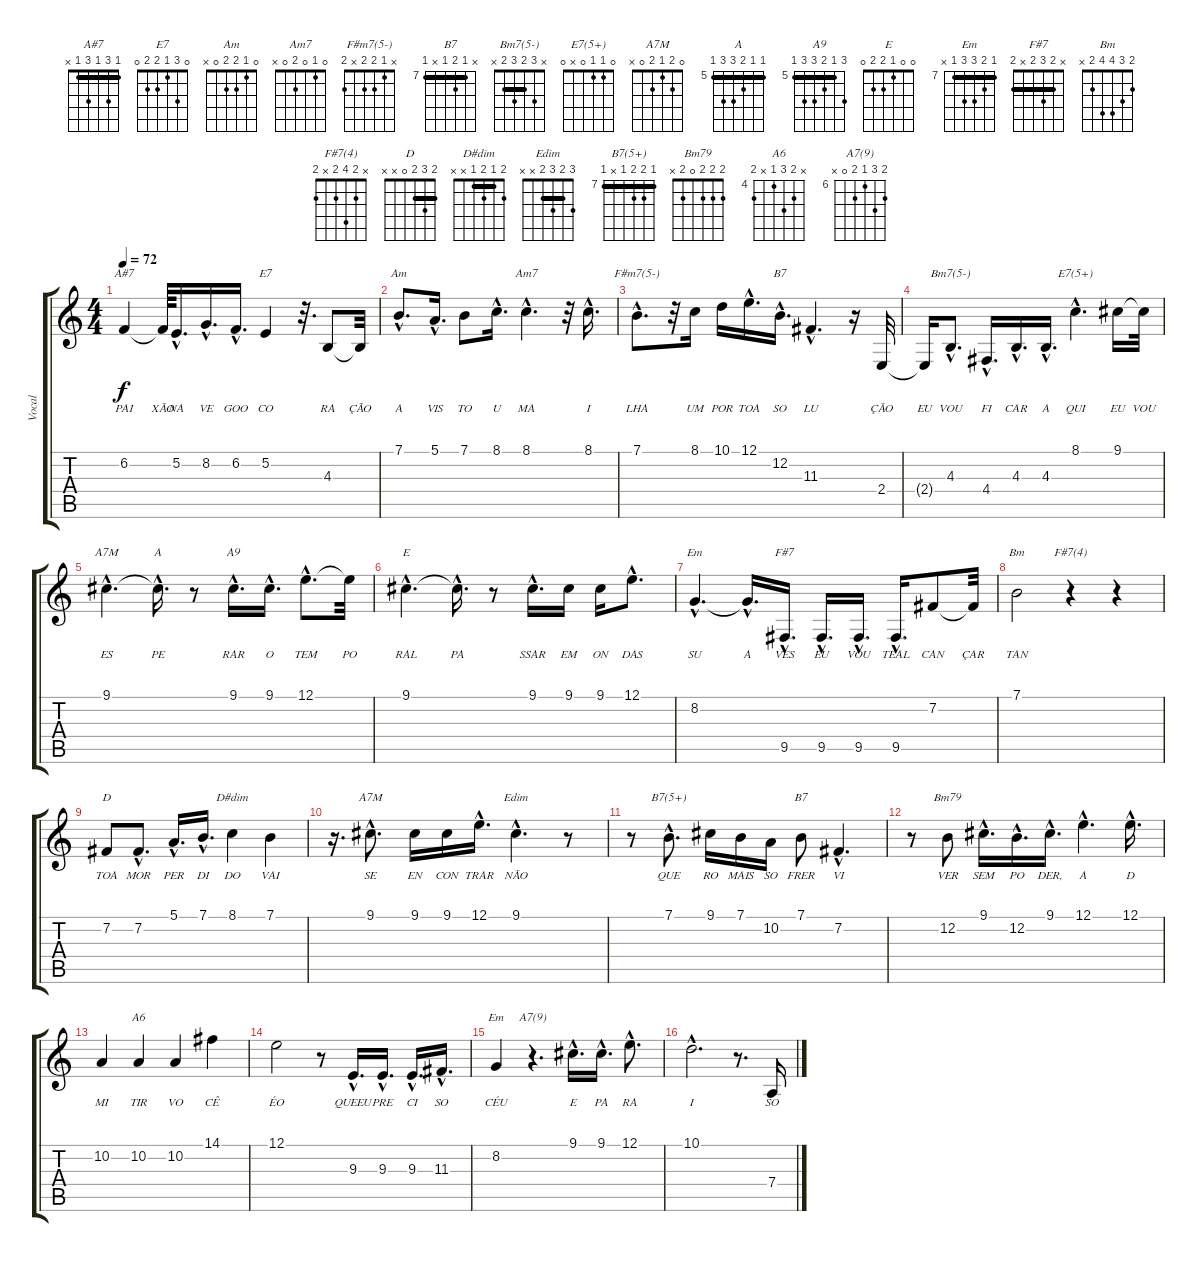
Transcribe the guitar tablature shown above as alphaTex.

\track ("Vocal" "Vocal") {instrument flute}
\staff {score tabs}
\tuning (E4 B3 G3 D3 A2 E2) {hide}
\chord ("A#7" 1 3 1 3 1 x) {barre 1}
\chord ("E7" 0 3 1 2 2 0)
\chord ("Am" 0 1 2 2 0 x)
\chord ("Am7" 0 1 0 2 0 x)
\chord ("F#m7(5-)" x 1 2 2 x 2)
\chord ("B7" 2 0 2 1 2 x)
\chord ("Bm7(5-)" x 3 2 3 2 x) {barre 2}
\chord ("E7(5+)" 0 1 1 0 x 0)
\chord ("A7M" x 5 6 6 x 5) {firstfret 2 barre 5}
\chord ("A" 5 5 6 7 7 5) {firstfret 5 barre 5}
\chord ("A9" 7 5 6 7 7 5) {firstfret 5 barre 5}
\chord ("E" 0 0 1 2 2 0)
\chord ("Em" 7 8 9 9 7 0) {firstfret 7 barre 7}
\chord ("F#7" x 2 3 2 x 2) {barre 2}
\chord ("Bm" 2 3 4 4 2 x) {barre 0}
\chord ("F#7(4)" x 2 4 2 x 2) {barre 0}
\chord ("D" 2 3 2 0 x x) {barre 2}
\chord ("D#dim" 2 1 2 1 x x) {barre 1}
\chord ("A7M" 0 2 1 2 0 x)
\chord ("Edim" 3 2 3 2 x x) {barre 2}
\chord ("B7(5+)" 7 8 8 7 x 7) {firstfret 7 barre 7}
\chord ("B7" x 7 8 7 x 7) {firstfret 7 barre 7}
\chord ("Bm79" 2 2 2 0 2 x) {barre 0}
\chord ("A6" x 5 6 4 x 5) {firstfret 4}
\chord ("Em" 7 8 9 9 7 x) {firstfret 7 barre 7}
\chord ("A7(9)" 7 8 6 7 0 x) {firstfret 6}
\ts (4 4)
\tempo 72
\clef g2
\ks aminor
6.2.4{ch "A#7" lyrics (0 "PAI") lyrics (1 "") lyrics (2 "") lyrics (3 "") lyrics (4 "") dy f} 6.2{t}.64{lyrics (0 "XÃO") lyrics (1 "") lyrics (2 "") lyrics (3 "") lyrics (4 "")} 5.2{hac}.16{d lyrics (0 "NA") lyrics (1 "") lyrics (2 "") lyrics (3 "") lyrics (4 "")} 8.2{hac}.16{d lyrics (0 "VE") lyrics (1 "") lyrics (2 "") lyrics (3 "") lyrics (4 "")} 6.2{hac}.16{d lyrics (0 "GOO") lyrics (1 "") lyrics (2 "") lyrics (3 "") lyrics (4 "")} 5.2.4{ch "E7" lyrics (0 "CO") lyrics (1 "") lyrics (2 "") lyrics (3 "") lyrics (4 "")} r.32{d} 4.3.8{lyrics (0 "RA") lyrics (1 "") lyrics (2 "") lyrics (3 "") lyrics (4 "")} 4.3{t}.32{lyrics (0 "ÇÃO") lyrics (1 "") lyrics (2 "") lyrics (3 "") lyrics (4 "")} |
7.1{hac}.8{d ch "Am" lyrics (0 "A") lyrics (1 "") lyrics (2 "") lyrics (3 "") lyrics (4 "")} 5.1{hac}.16{d lyrics (0 "VIS") lyrics (1 "") lyrics (2 "") lyrics (3 "") lyrics (4 "")} 7.1.8{lyrics (0 "TO") lyrics (1 "") lyrics (2 "") lyrics (3 "") lyrics (4 "")} 8.1{hac}.16{d lyrics (0 "U") lyrics (1 "") lyrics (2 "") lyrics (3 "") lyrics (4 "")} 8.1{hac}.4{d ch "Am7" lyrics (0 "MA") lyrics (1 "") lyrics (2 "") lyrics (3 "") lyrics (4 "")} r.32 8.1{hac}.16{d lyrics (0 "I") lyrics (1 "") lyrics (2 "") lyrics (3 "") lyrics (4 "")} |
7.1{hac}.8{d ch "F#m7(5-)" lyrics (0 "LHA") lyrics (1 "") lyrics (2 "") lyrics (3 "") lyrics (4 "")} r.32 8.1.16{lyrics (0 "UM") lyrics (1 "") lyrics (2 "") lyrics (3 "") lyrics (4 "")} 10.1.16{lyrics (0 "POR") lyrics (1 "") lyrics (2 "") lyrics (3 "") lyrics (4 "")} 12.1{hac}.16{d lyrics (0 "TOA") lyrics (1 "") lyrics (2 "") lyrics (3 "") lyrics (4 "")} 12.2{hac}.16{d ch "B7" lyrics (0 "SO") lyrics (1 "") lyrics (2 "") lyrics (3 "") lyrics (4 "")} 11.3{hac}.4{d lyrics (0 "LU") lyrics (1 "") lyrics (2 "") lyrics (3 "") lyrics (4 "")} r.16 2.4.32{lyrics (0 "ÇÃO") lyrics (1 "") lyrics (2 "") lyrics (3 "") lyrics (4 "")} |
2.4{t}.16{lyrics (0 "EU") lyrics (1 "") lyrics (2 "") lyrics (3 "") lyrics (4 "")} 4.3{hac}.8{d ch "Bm7(5-)" lyrics (0 "VOU") lyrics (1 "") lyrics (2 "") lyrics (3 "") lyrics (4 "")} 4.4{hac}.16{d lyrics (0 "FI") lyrics (1 "") lyrics (2 "") lyrics (3 "") lyrics (4 "")} 4.3{hac}.16{d lyrics (0 "CAR") lyrics (1 "") lyrics (2 "") lyrics (3 "") lyrics (4 "")} 4.3{hac}.16{d lyrics (0 "A") lyrics (1 "") lyrics (2 "") lyrics (3 "") lyrics (4 "")} 8.1{hac}.4{d ch "E7(5+)" lyrics (0 "QUI") lyrics (1 "") lyrics (2 "") lyrics (3 "") lyrics (4 "")} 9.1.16{lyrics (0 "EU") lyrics (1 "") lyrics (2 "") lyrics (3 "") lyrics (4 "")} 9.1{t}.32{lyrics (0 "VOU") lyrics (1 "") lyrics (2 "") lyrics (3 "") lyrics (4 "")} |
9.1{hac}.4{d ch "A7M" lyrics (0 "ES") lyrics (1 "") lyrics (2 "") lyrics (3 "") lyrics (4 "")} 9.1{hac t}.16{d ch "A" lyrics (0 "PE") lyrics (1 "") lyrics (2 "") lyrics (3 "") lyrics (4 "")} r.8 9.1{hac}.16{d ch "A9" lyrics (0 "RAR") lyrics (1 "") lyrics (2 "") lyrics (3 "") lyrics (4 "")} 9.1{hac}.16{d lyrics (0 "O") lyrics (1 "") lyrics (2 "") lyrics (3 "") lyrics (4 "")} 12.1{hac}.8{d lyrics (0 "TEM") lyrics (1 "") lyrics (2 "") lyrics (3 "") lyrics (4 "")} 12.1{t}.32{lyrics (0 "PO") lyrics (1 "") lyrics (2 "") lyrics (3 "") lyrics (4 "")} |
9.1{hac}.4{d ch "E" lyrics (0 "RAL") lyrics (1 "") lyrics (2 "") lyrics (3 "") lyrics (4 "")} 9.1{hac t}.16{d lyrics (0 "PA") lyrics (1 "") lyrics (2 "") lyrics (3 "") lyrics (4 "")} r.8 9.1{hac}.16{d lyrics (0 "SSAR") lyrics (1 "") lyrics (2 "") lyrics (3 "") lyrics (4 "")} 9.1.16{lyrics (0 "EM") lyrics (1 "") lyrics (2 "") lyrics (3 "") lyrics (4 "")} 9.1.16{lyrics (0 "ON") lyrics (1 "") lyrics (2 "") lyrics (3 "") lyrics (4 "")} 12.1{hac}.8{d lyrics (0 "DAS") lyrics (1 "") lyrics (2 "") lyrics (3 "") lyrics (4 "")} |
8.2{hac}.4{d ch "Em" lyrics (0 "SU") lyrics (1 "") lyrics (2 "") lyrics (3 "") lyrics (4 "")} 8.2{hac t}.16{d lyrics (0 "A") lyrics (1 "") lyrics (2 "") lyrics (3 "") lyrics (4 "")} 9.5{hac}.16{d ch "F#7" lyrics (0 "VES") lyrics (1 "") lyrics (2 "") lyrics (3 "") lyrics (4 "")} 9.5{hac}.16{d lyrics (0 "EU") lyrics (1 "") lyrics (2 "") lyrics (3 "") lyrics (4 "")} 9.5{hac}.16{d lyrics (0 "VOU") lyrics (1 "") lyrics (2 "") lyrics (3 "") lyrics (4 "")} 9.5{hac}.16{d lyrics (0 "TEAL") lyrics (1 "") lyrics (2 "") lyrics (3 "") lyrics (4 "")} 7.2.8{lyrics (0 "CAN") lyrics (1 "") lyrics (2 "") lyrics (3 "") lyrics (4 "")} 7.2{t}.32{lyrics (0 "ÇAR") lyrics (1 "") lyrics (2 "") lyrics (3 "") lyrics (4 "")} |
7.1.2{ch "Bm" lyrics (0 "TAN") lyrics (1 "") lyrics (2 "") lyrics (3 "") lyrics (4 "")} r.4{ch "F#7(4)"} r.4 |
7.2.8{ch "D" lyrics (0 "TOA") lyrics (1 "") lyrics (2 "") lyrics (3 "") lyrics (4 "")} 7.2{hac}.8{d lyrics (0 "MOR") lyrics (1 "") lyrics (2 "") lyrics (3 "") lyrics (4 "")} 5.1{hac}.16{d lyrics (0 "PER") lyrics (1 "") lyrics (2 "") lyrics (3 "") lyrics (4 "")} 7.1{hac}.16{d lyrics (0 "DI") lyrics (1 "") lyrics (2 "") lyrics (3 "") lyrics (4 "")} 8.1.4{ch "D#dim" lyrics (0 "DO") lyrics (1 "") lyrics (2 "") lyrics (3 "") lyrics (4 "")} 7.1.4{lyrics (0 "VAI") lyrics (1 "") lyrics (2 "") lyrics (3 "") lyrics (4 "")} |
r.16{d} 9.1{hac}.8{d ch "A7M" lyrics (0 "SE") lyrics (1 "") lyrics (2 "") lyrics (3 "") lyrics (4 "")} 9.1.16{lyrics (0 "EN") lyrics (1 "") lyrics (2 "") lyrics (3 "") lyrics (4 "")} 9.1.16{lyrics (0 "CON") lyrics (1 "") lyrics (2 "") lyrics (3 "") lyrics (4 "")} 12.1{hac}.16{d lyrics (0 "TRAR") lyrics (1 "") lyrics (2 "") lyrics (3 "") lyrics (4 "")} 9.1{hac}.4{d ch "Edim" lyrics (0 "NÃO") lyrics (1 "") lyrics (2 "") lyrics (3 "") lyrics (4 "")} r.8 |
r.8 7.1{hac}.8{d ch "B7(5+)" lyrics (0 "QUE") lyrics (1 "") lyrics (2 "") lyrics (3 "") lyrics (4 "")} 9.1.16{lyrics (0 "RO") lyrics (1 "") lyrics (2 "") lyrics (3 "") lyrics (4 "")} 7.1.16{lyrics (0 "MAIS") lyrics (1 "") lyrics (2 "") lyrics (3 "") lyrics (4 "")} 10.2.16{lyrics (0 "SO") lyrics (1 "") lyrics (2 "") lyrics (3 "") lyrics (4 "")} 7.1.8{ch "B7" lyrics (0 "FRER") lyrics (1 "") lyrics (2 "") lyrics (3 "") lyrics (4 "")} 7.2{hac}.4{d lyrics (0 "VI") lyrics (1 "") lyrics (2 "") lyrics (3 "") lyrics (4 "")} |
r.8 12.2.8{ch "Bm79" lyrics (0 "VER") lyrics (1 "") lyrics (2 "") lyrics (3 "") lyrics (4 "")} 9.1{hac}.16{d lyrics (0 "SEM") lyrics (1 "") lyrics (2 "") lyrics (3 "") lyrics (4 "")} 12.2{hac}.16{d lyrics (0 "PO") lyrics (1 "") lyrics (2 "") lyrics (3 "") lyrics (4 "")} 9.1{hac}.16{d lyrics (0 "DER,") lyrics (1 "") lyrics (2 "") lyrics (3 "") lyrics (4 "")} 12.1{hac}.4{d lyrics (0 "A") lyrics (1 "") lyrics (2 "") lyrics (3 "") lyrics (4 "")} 12.1{hac}.16{d lyrics (0 "D") lyrics (1 "") lyrics (2 "") lyrics (3 "") lyrics (4 "")} |
10.2.4{lyrics (0 "MI") lyrics (1 "") lyrics (2 "") lyrics (3 "") lyrics (4 "")} 10.2.4{ch "A6" lyrics (0 "TIR") lyrics (1 "") lyrics (2 "") lyrics (3 "") lyrics (4 "")} 10.2.4{lyrics (0 "VO") lyrics (1 "") lyrics (2 "") lyrics (3 "") lyrics (4 "")} 14.1.4{lyrics (0 "CÊ") lyrics (1 "") lyrics (2 "") lyrics (3 "") lyrics (4 "")} |
12.1.2{lyrics (0 "ÉO") lyrics (1 "") lyrics (2 "") lyrics (3 "") lyrics (4 "")} r.8 9.3{hac}.16{d lyrics (0 "QUEEU") lyrics (1 "") lyrics (2 "") lyrics (3 "") lyrics (4 "")} 9.3{hac}.16{d lyrics (0 "PRE") lyrics (1 "") lyrics (2 "") lyrics (3 "") lyrics (4 "")} 9.3{hac}.16{d lyrics (0 "CI") lyrics (1 "") lyrics (2 "") lyrics (3 "") lyrics (4 "")} 11.3{hac}.16{d lyrics (0 "SO") lyrics (1 "") lyrics (2 "") lyrics (3 "") lyrics (4 "")} |
8.2.4{ch "Em" lyrics (0 "CÉU") lyrics (1 "") lyrics (2 "") lyrics (3 "") lyrics (4 "")} r.4{d ch "A7(9)"} 9.1{hac}.16{d lyrics (0 "E") lyrics (1 "") lyrics (2 "") lyrics (3 "") lyrics (4 "")} 9.1{hac}.16{d lyrics (0 "PA") lyrics (1 "") lyrics (2 "") lyrics (3 "") lyrics (4 "")} 12.1{hac}.8{d lyrics (0 "RA") lyrics (1 "") lyrics (2 "") lyrics (3 "") lyrics (4 "")} |
10.1{hac}.2{d lyrics (0 "I") lyrics (1 "") lyrics (2 "") lyrics (3 "") lyrics (4 "")} r.8{d} 7.4.16{lyrics (0 "SO") lyrics (1 "") lyrics (2 "") lyrics (3 "") lyrics (4 "")}
